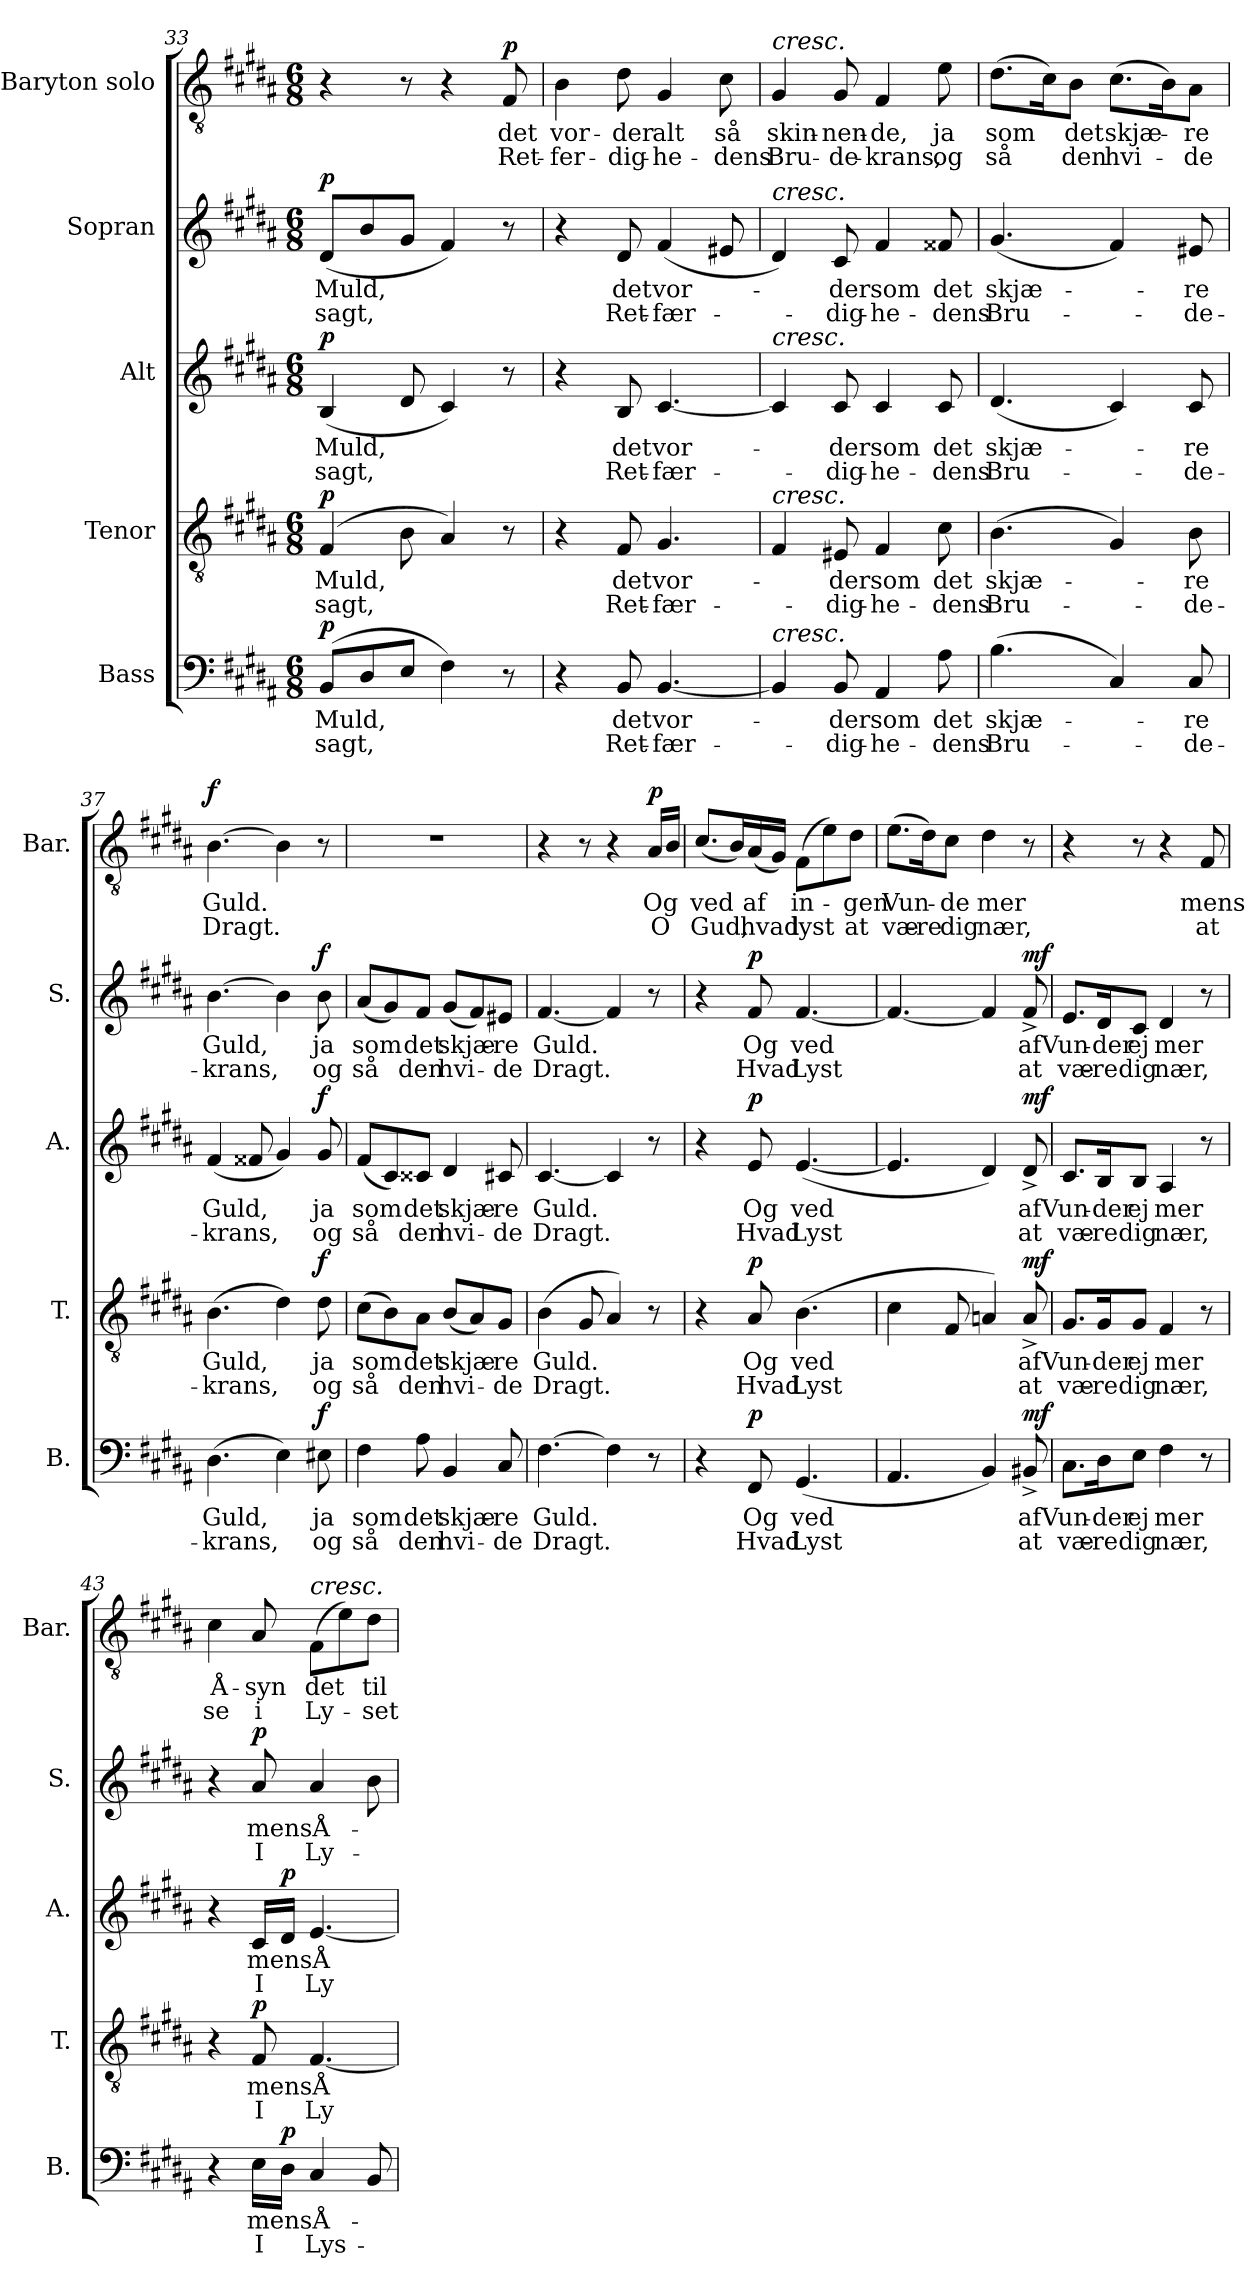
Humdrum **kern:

**kern	**text	**text	**dynam	**kern	**text	**text	**dynam	**kern	**text	**text	**dynam	**kern	**text	**text	**dynam	**kern	**text	**text	**dynam
*part5	*part5	*part5	*part5	*part4	*part4	*part4	*part4	*part3	*part3	*part3	*part3	*part2	*part2	*part2	*part2	*part1	*part1	*part1	*part1
*staff5	*staff5	*staff5	*staff5	*staff4	*staff4	*staff4	*staff4	*staff3	*staff3	*staff3	*staff3	*staff2	*staff2	*staff2	*staff2	*staff1	*staff1	*staff1	*staff1
*I"Bass	*	*	*	*I"Tenor	*	*	*	*I"Alt	*	*	*	*I"Sopran	*	*	*	*I"Baryton solo	*	*	*
*I'B.	*	*	*	*I'T.	*	*	*	*I'A.	*	*	*	*I'S.	*	*	*	*I'Bar.	*	*	*
*clefF4	*	*	*	*clefGv2	*	*	*	*clefG2	*	*	*	*clefG2	*	*	*	*clefGv2	*	*	*
*k[f#c#g#d#a#]	*	*	*	*k[f#c#g#d#a#]	*	*	*	*k[f#c#g#d#a#]	*	*	*	*k[f#c#g#d#a#]	*	*	*	*k[f#c#g#d#a#]	*	*	*
*M6/8	*	*	*	*M6/8	*	*	*	*M6/8	*	*	*	*M6/8	*	*	*	*M6/8	*	*	*
=33	=33	=33	=33	=33	=33	=33	=33	=33	=33	=33	=33	=33	=33	=33	=33	=33	=33	=33	=33
!	!LO:LY:b	!LO:LY:b	!LO:DY:a	!	!LO:LY:b	!LO:LY:b	!LO:DY:a	!	!LO:LY:b	!LO:LY:b	!LO:DY:a	!	!LO:LY:b	!LO:LY:b	!LO:DY:a	!	!	!	!
(>8BB/L	Muld,	sagt,	p	(>4F#/	Muld,	sagt,	p	(<4B/	Muld,	sagt,	p	(<8d#/L	Muld,	sagt,	p	4r	.	.	.
8D#/	.	.	.	.	.	.	.	.	.	.	.	8b/	.	.	.	.	.	.	.
8E/J	.	.	.	8B\	.	.	.	8d#/	.	.	.	8g#/J	.	.	.	8r	.	.	.
4F#\)	.	.	.	4A#/)	.	.	.	4c#/)	.	.	.	4f#/)	.	.	.	4r	.	.	.
!	!	!	!	!	!	!	!	!	!	!	!	!	!	!	!	!	!LO:LY:b	!LO:LY:b	!LO:DY:a
8r	.	.	.	8r	.	.	.	8r	.	.	.	8r	.	.	.	8F#/	det	Ret-	p
=34	=34	=34	=34	=34	=34	=34	=34	=34	=34	=34	=34	=34	=34	=34	=34	=34	=34	=34	=34
!	!	!	!	!	!	!	!	!	!	!	!	!	!	!	!	!	!LO:LY:b	!LO:LY:b	!
4r	.	.	.	4r	.	.	.	4r	.	.	.	4r	.	.	.	4B\	vor-	-fer-	.
!	!LO:LY:b	!LO:LY:b	!	!	!LO:LY:b	!LO:LY:b	!	!	!LO:LY:b	!LO:LY:b	!	!	!LO:LY:b	!LO:LY:b	!	!	!LO:LY:b	!LO:LY:b	!
8BB/	det	Ret-	.	8F#/	det	Ret-	.	8B/	det	Ret-	.	8d#/	det	Ret-	.	8d#\	-der	-dig-	.
!	!LO:LY:b	!LO:LY:b	!	!	!LO:LY:b	!LO:LY:b	!	!	!LO:LY:b	!LO:LY:b	!	!	!LO:LY:b	!LO:LY:b	!	!	!LO:LY:b	!LO:LY:b	!
[4.BB/	vor-	-fær-	.	4.G#/	vor-	-fær-	.	[4.c#/	vor-	-fær-	.	(<4f#/	vor-	-fær-	.	4G#/	alt	-he-	.
!	!	!	!	!	!	!	!	!	!	!	!	!	!	!	!	!	!LO:LY:b	!LO:LY:b	!
.	.	.	.	.	.	.	.	.	.	.	.	8e#X/	.	.	.	8c#\	så	-dens	.
!!LO:PB:g=z
=35	=35	=35	=35	=35	=35	=35	=35	=35	=35	=35	=35	=35	=35	=35	=35	=35	=35	=35	=35
!	!	!	!	!	!	!	!	!	!	!	!	!	!	!	!	!LO:TX:a:i:t=cresc.	!	!	!
!	!	!	!	!	!	!	!	!	!	!	!	!LO:TX:a:i:t=cresc.	!	!	!	!	!	!	!
!	!	!	!	!	!	!	!	!LO:TX:a:i:t=cresc.	!	!	!	!	!	!	!	!	!	!	!
!	!	!	!	!LO:TX:a:i:t=cresc.	!	!	!	!	!	!	!	!	!	!	!	!	!	!	!
!LO:TX:a:i:t=cresc.	!	!	!	!	!	!	!	!	!	!	!	!	!	!	!	!	!	!	!
!	!	!	!	!	!	!	!	!	!	!	!	!	!	!	!	!	!LO:LY:b	!LO:LY:b	!
4BB/]	.	.	.	4F#/	.	.	.	4c#/]	.	.	.	4d#/)	.	.	.	4G#/	skin-	Bru-	.
!	!LO:LY:b	!LO:LY:b	!	!	!LO:LY:b	!LO:LY:b	!	!	!LO:LY:b	!LO:LY:b	!	!	!LO:LY:b	!LO:LY:b	!	!	!LO:LY:b	!LO:LY:b	!
8BB/	-der	-dig-	.	8E#X/	-der	-dig-	.	8c#/	-der	-dig-	.	8c#/	-der	-dig-	.	8G#/	-nen-	-de-	.
!	!LO:LY:b	!LO:LY:b	!	!	!LO:LY:b	!LO:LY:b	!	!	!LO:LY:b	!LO:LY:b	!	!	!LO:LY:b	!LO:LY:b	!	!	!LO:LY:b	!LO:LY:b	!
4AA#/	som	-he-	.	4F#/	som	-he-	.	4c#/	som	-he-	.	4f#/	som	-he-	.	4F#/	-de,	-krans,	.
!	!LO:LY:b	!LO:LY:b	!	!	!LO:LY:b	!LO:LY:b	!	!	!LO:LY:b	!LO:LY:b	!	!	!LO:LY:b	!LO:LY:b	!	!	!LO:LY:b	!LO:LY:b	!
8A#\	det	-dens	.	8c#\	det	-dens	.	8c#/	det	-dens	.	8f##X/	det	-dens	.	8e\	ja	og	.
=36	=36	=36	=36	=36	=36	=36	=36	=36	=36	=36	=36	=36	=36	=36	=36	=36	=36	=36	=36
!	!LO:LY:b	!LO:LY:b	!	!	!LO:LY:b	!LO:LY:b	!	!	!LO:LY:b	!LO:LY:b	!	!	!LO:LY:b	!LO:LY:b	!	!	!LO:LY:b	!LO:LY:b	!
(>4.B\	skjæ-	Bru-	.	(>4.B\	skjæ-	Bru-	.	(<4.d#/	skjæ-	Bru-	.	(<4.g#/	skjæ-	Bru-	.	(>8.d#\L	som	så	.
.	.	.	.	.	.	.	.	.	.	.	.	.	.	.	.	16c#\K)	.	.	.
!	!	!	!	!	!	!	!	!	!	!	!	!	!	!	!	!	!LO:LY:b	!LO:LY:b	!
.	.	.	.	.	.	.	.	.	.	.	.	.	.	.	.	8B\J	det	den	.
!	!	!	!	!	!	!	!	!	!	!	!	!	!	!	!	!	!LO:LY:b	!LO:LY:b	!
4C#/)	.	.	.	4G#/)	.	.	.	4c#/)	.	.	.	4f#/)	.	.	.	(>8.c#\L	skjæ-	hvi-	.
.	.	.	.	.	.	.	.	.	.	.	.	.	.	.	.	16B\K)	.	.	.
!	!LO:LY:b	!LO:LY:b	!	!	!LO:LY:b	!LO:LY:b	!	!	!LO:LY:b	!LO:LY:b	!	!	!LO:LY:b	!LO:LY:b	!	!	!LO:LY:b	!LO:LY:b	!
8C#/	-re	-de-	.	8B\	-re	-de-	.	8c#/	-re	-de-	.	8e#X/	-re	-de-	.	8A#\J	-re	-de	.
=37	=37	=37	=37	=37	=37	=37	=37	=37	=37	=37	=37	=37	=37	=37	=37	=37	=37	=37	=37
!	!LO:LY:b	!LO:LY:b	!	!	!LO:LY:b	!LO:LY:b	!	!	!LO:LY:b	!LO:LY:b	!	!	!LO:LY:b	!LO:LY:b	!	!	!LO:LY:b	!LO:LY:b	!LO:DY:a
(>4.D#\	Guld,	-krans,	.	(>4.B\	Guld,	-krans,	.	(<4f#/	Guld,	-krans,	.	[4.b\	Guld,	-krans,	.	[4.B\	Guld.	Dragt.	f
.	.	.	.	.	.	.	.	8f##X/	.	.	.	.	.	.	.	.	.	.	.
4E\)	.	.	.	4d#\)	.	.	.	4g#/)	.	.	.	4b\]	.	.	.	4B\]	.	.	.
!	!LO:LY:b	!LO:LY:b	!LO:DY:a	!	!LO:LY:b	!LO:LY:b	!LO:DY:a	!	!LO:LY:b	!LO:LY:b	!LO:DY:a	!	!LO:LY:b	!LO:LY:b	!LO:DY:a	!	!	!	!
8E#X\	ja	og	f	8d#\	ja	og	f	8g#/	ja	og	f	8b\	ja	og	f	8r	.	.	.
=38	=38	=38	=38	=38	=38	=38	=38	=38	=38	=38	=38	=38	=38	=38	=38	=38	=38	=38	=38
!	!LO:LY:b	!LO:LY:b	!	!	!LO:LY:b	!LO:LY:b	!	!	!LO:LY:b	!LO:LY:b	!	!	!LO:LY:b	!LO:LY:b	!	!	!	!	!
4F#\	som	så	.	(>8c#\L	som	så	.	(<8f#/L	som	så	.	(<8a#/L	som	så	.	2.r	.	.	.
.	.	.	.	8B\)	.	.	.	8c#/)	.	.	.	8g#/)	.	.	.	.	.	.	.
!	!LO:LY:b	!LO:LY:b	!	!	!LO:LY:b	!LO:LY:b	!	!	!LO:LY:b	!LO:LY:b	!	!	!LO:LY:b	!LO:LY:b	!	!	!	!	!
8A#\	det	den	.	8A#\J	det	den	.	8c##X/J	det	den	.	8f#/J	det	den	.	.	.	.	.
!	!LO:LY:b	!LO:LY:b	!	!	!LO:LY:b	!LO:LY:b	!	!	!LO:LY:b	!LO:LY:b	!	!	!LO:LY:b	!LO:LY:b	!	!	!	!	!
4BB/	skjæ-	hvi-	.	(<8B/L	skjæ-	hvi-	.	4d#/	skjæ-	hvi-	.	(<8g#/L	skjæ-	hvi-	.	.	.	.	.
.	.	.	.	8A#/)	.	.	.	.	.	.	.	8f#/)	.	.	.	.	.	.	.
!	!LO:LY:b	!LO:LY:b	!	!	!LO:LY:b	!LO:LY:b	!	!	!LO:LY:b	!LO:LY:b	!	!	!LO:LY:b	!LO:LY:b	!	!	!	!	!
8C#/	-re	-de	.	8G#/J	-re	-de	.	8c#X/	-re	-de	.	8e#X/J	-re	-de	.	.	.	.	.
=39	=39	=39	=39	=39	=39	=39	=39	=39	=39	=39	=39	=39	=39	=39	=39	=39	=39	=39	=39
!	!LO:LY:b	!LO:LY:b	!	!	!LO:LY:b	!LO:LY:b	!	!	!LO:LY:b	!LO:LY:b	!	!	!LO:LY:b	!LO:LY:b	!	!	!	!	!
[4.F#\	Guld.	Dragt.	.	(>4B\	Guld.	Dragt.	.	[4.c#/	Guld.	Dragt.	.	[4.f#/	Guld.	Dragt.	.	4r	.	.	.
.	.	.	.	8G#/	.	.	.	.	.	.	.	.	.	.	.	8r	.	.	.
4F#\]	.	.	.	4A#/)	.	.	.	4c#/]	.	.	.	4f#/]	.	.	.	4r	.	.	.
!	!	!	!	!	!	!	!	!	!	!	!	!	!	!	!	!	!LO:LY:b	!LO:LY:b	!LO:DY:a
8r	.	.	.	8r	.	.	.	8r	.	.	.	8r	.	.	.	16A#/LL	Og	O	p
.	.	.	.	.	.	.	.	.	.	.	.	.	.	.	.	16B/JJ	.	.	.
!!LO:PB:g=z
=40	=40	=40	=40	=40	=40	=40	=40	=40	=40	=40	=40	=40	=40	=40	=40	=40	=40	=40	=40
!	!	!	!	!	!	!	!	!	!	!	!	!	!	!	!	!	!LO:LY:b	!LO:LY:b	!
4r	.	.	.	4r	.	.	.	4r	.	.	.	4r	.	.	.	(<8.c#/L	ved	Gud,	.
.	.	.	.	.	.	.	.	.	.	.	.	.	.	.	.	16B/L)	.	.	.
!	!LO:LY:b	!LO:LY:b	!LO:DY:a	!	!LO:LY:b	!LO:LY:b	!LO:DY:a	!	!LO:LY:b	!LO:LY:b	!LO:DY:a	!	!LO:LY:b	!LO:LY:b	!LO:DY:a	!	!LO:LY:b	!LO:LY:b	!
8FF#/	Og	Hvad	p	8A#/	Og	Hvad	p	8e/	Og	Hvad	p	8f#/	Og	Hvad	p	(<16A#/	af	hvad	.
.	.	.	.	.	.	.	.	.	.	.	.	.	.	.	.	16G#/JJ)	.	.	.
!	!LO:LY:b	!LO:LY:b	!	!	!LO:LY:b	!LO:LY:b	!	!	!LO:LY:b	!LO:LY:b	!	!	!LO:LY:b	!LO:LY:b	!	!	!LO:LY:b	!LO:LY:b	!
(<4.GG#/	ved	Lyst	.	(>4.B\	ved	Lyst	.	(<[4.e/	ved	Lyst	.	[4.f#/	ved	Lyst	.	(>8F#\L	in-	lyst	.
.	.	.	.	.	.	.	.	.	.	.	.	.	.	.	.	8e\)	.	.	.
!	!	!	!	!	!	!	!	!	!	!	!	!	!	!	!	!	!LO:LY:b	!LO:LY:b	!
.	.	.	.	.	.	.	.	.	.	.	.	.	.	.	.	8d#\J	-gen	at	.
=41	=41	=41	=41	=41	=41	=41	=41	=41	=41	=41	=41	=41	=41	=41	=41	=41	=41	=41	=41
!	!	!	!	!	!	!	!	!	!	!	!	!	!	!	!	!	!LO:LY:b	!LO:LY:b	!
4.AA#/	.	.	.	4c#\	.	.	.	4.e/]	.	.	.	4.f#/_	.	.	.	(>8.e\L	Vun-	væ-	.
!	!	!	!	!	!	!	!	!	!	!	!	!	!	!	!	!	!	!LO:LY:b	!
.	.	.	.	.	.	.	.	.	.	.	.	.	.	.	.	16d#\K)	.	-re	.
!	!	!	!	!	!	!	!	!	!	!	!	!	!	!	!	!	!LO:LY:b	!LO:LY:b	!
.	.	.	.	8F#/	.	.	.	.	.	.	.	.	.	.	.	8c#\J	-de	dig	.
!	!	!	!	!	!	!	!	!	!	!	!	!	!	!	!	!	!LO:LY:b	!LO:LY:b	!
4BB/)	.	.	.	4An/)	.	.	.	4d#/)	.	.	.	4f#/]	.	.	.	4d#\	mer	nær,	.
!	!LO:LY:b	!LO:LY:b	!LO:DY:a	!	!LO:LY:b	!LO:LY:b	!LO:DY:a	!	!LO:LY:b	!LO:LY:b	!LO:DY:a	!	!LO:LY:b	!LO:LY:b	!LO:DY:a	!	!	!	!
8BB#X^/	af	at	mf	8A^/	af	at	mf	8d#^/	af	at	mf	8f#^/	af	at	mf	8r	.	.	.
=42	=42	=42	=42	=42	=42	=42	=42	=42	=42	=42	=42	=42	=42	=42	=42	=42	=42	=42	=42
!	!LO:LY:b	!LO:LY:b	!	!	!LO:LY:b	!LO:LY:b	!	!	!LO:LY:b	!LO:LY:b	!	!	!LO:LY:b	!LO:LY:b	!	!	!	!	!
8.C#\L	Vun-	væ-	.	8.G#/L	Vun-	væ-	.	8.c#/L	Vun-	væ-	.	8.e/L	Vun-	væ-	.	4r	.	.	.
!	!LO:LY:b	!LO:LY:b	!	!	!LO:LY:b	!LO:LY:b	!	!	!LO:LY:b	!LO:LY:b	!	!	!LO:LY:b	!LO:LY:b	!	!	!	!	!
16D#\K	-der	-re	.	16G#/K	-der	-re	.	16B/K	-der	-re	.	16d#/K	-der	-re	.	.	.	.	.
!	!LO:LY:b	!LO:LY:b	!	!	!LO:LY:b	!LO:LY:b	!	!	!LO:LY:b	!LO:LY:b	!	!	!LO:LY:b	!LO:LY:b	!	!	!	!	!
8E\J	ej	dig	.	8G#/J	ej	dig	.	8B/J	ej	dig	.	8c#/J	ej	dig	.	8r	.	.	.
!	!LO:LY:b	!LO:LY:b	!	!	!LO:LY:b	!LO:LY:b	!	!	!LO:LY:b	!LO:LY:b	!	!	!LO:LY:b	!LO:LY:b	!	!	!	!	!
4F#\	mer	nær,	.	4F#/	mer	nær,	.	4A#/	mer	nær,	.	4d#/	mer	nær,	.	4r	.	.	.
!	!	!	!	!	!	!	!	!	!	!	!	!	!	!	!	!	!LO:LY:b	!LO:LY:b	!
8r	.	.	.	8r	.	.	.	8r	.	.	.	8r	.	.	.	8F#/	mens	at	.
=43	=43	=43	=43	=43	=43	=43	=43	=43	=43	=43	=43	=43	=43	=43	=43	=43	=43	=43	=43
!	!	!	!	!	!	!	!	!	!	!	!	!	!	!	!	!	!LO:LY:b	!LO:LY:b	!
4r	.	.	.	4r	.	.	.	4r	.	.	.	4r	.	.	.	4c#\	Å-	se	.
!	!LO:LY:b	!LO:LY:b	!	!	!LO:LY:b	!LO:LY:b	!LO:DY:a	!	!LO:LY:b	!LO:LY:b	!	!	!LO:LY:b	!LO:LY:b	!LO:DY:a	!	!LO:LY:b	!LO:LY:b	!
16E\LL	mens	I	.	8F#/	mens	I	p	16c#/LL	mens	I	.	8a#/	mens	I	p	8A#/	-syn	i	.
!	!	!	!LO:DY:a	!	!	!	!	!	!	!	!LO:DY:a	!	!	!	!	!	!	!	!
16D#\JJ	.	.	p	.	.	.	.	16d#/JJ	.	.	p	.	.	.	.	.	.	.	.
!	!	!	!	!	!	!	!	!	!	!	!	!	!	!	!	!LO:TX:a:i:t=cresc.	!	!	!
!	!LO:LY:b	!LO:LY:b	!	!	!LO:LY:b	!LO:LY:b	!	!	!LO:LY:b	!LO:LY:b	!	!	!LO:LY:b	!LO:LY:b	!	!	!LO:LY:b	!LO:LY:b	!
4C#/	Å-	Lys-	.	[4.F#/	Å-	Ly-	.	[4.e/	Å-	Ly-	.	4a#/	Å-	Ly-	.	(>8F#\L	det	Ly-	.
.	.	.	.	.	.	.	.	.	.	.	.	.	.	.	.	8e\)	.	.	.
!	!	!	!	!	!	!	!	!	!	!	!	!	!	!	!	!	!LO:LY:b	!LO:LY:b	!
8BB/	.	.	.	.	.	.	.	.	.	.	.	8b\	.	.	.	8d#\J	til	-set	.
=	=	=	=	=	=	=	=	=	=	=	=	=	=	=	=	=	=	=	=
*-	*-	*-	*-	*-	*-	*-	*-	*-	*-	*-	*-	*-	*-	*-	*-	*-	*-	*-	*-
